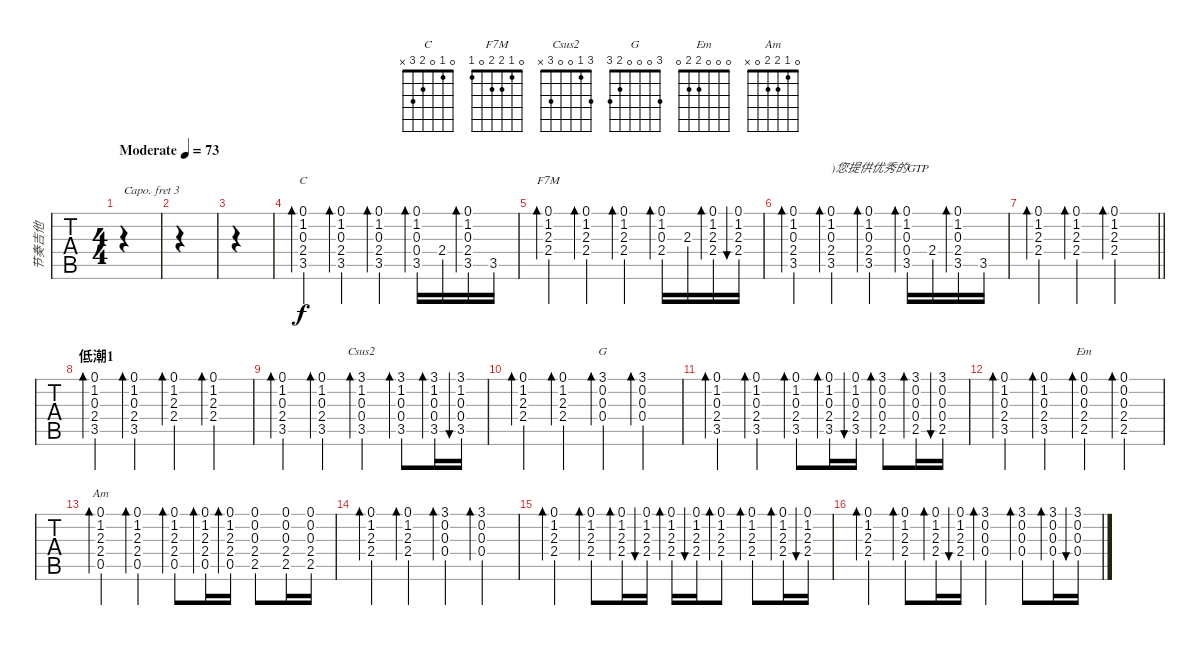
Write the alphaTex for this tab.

\track ("节奏吉他" "节奏吉他") {instrument acousticguitarsteel}
\staff {tabs}
\capo 3
\tuning (E4 B3 G3 D3 A2 E2) {hide}
\chord ("C" 0 1 0 2 3 x)
\chord ("F7M" 0 1 2 2 0 1)
\chord ("Csus2" 3 1 0 0 3 x)
\chord ("G" 3 0 0 0 2 3)
\chord ("Em" 0 0 0 2 2 0)
\chord ("Am" 0 1 2 2 0 x)
\ts (4 4)
\tempo (73 "Moderate")
\clef g2
\ks c
|
|
|
(0.1 1.2 0.3 2.4 3.5).4{bd 120 ch "C"} (0.1 1.2 0.3 2.4 3.5).4{bd 30} (0.1 1.2 0.3 2.4 3.5).4{bd 30} (0.1 1.2 0.3 0.4 3.5).16{bd 30} 2.4.16 (0.1 1.2 0.3 2.4 3.5).16{bd 30} 3.5.16 |
(0.1 1.2 2.3 2.4).4{bd 30 ch "F7M"} (0.1 1.2 2.3 2.4).4{bd 30} (0.1 1.2 2.3 2.4).4{bd 30} (0.1 1.2 0.3 2.4).16{bd 30} 2.3.16 (0.1 1.2 2.3 2.4).16{bd 30} (0.1 1.2 2.3 2.4).16{bu 30} |
(0.1 1.2 0.3 2.4 3.5).4{bd 30} (0.1 1.2 0.3 2.4 3.5).4{bd 30 txt ")您提供优秀的GTP"} (0.1 1.2 0.3 2.4 3.5).4{bd 30} (0.1 1.2 0.3 0.4 3.5).16{bd 30} 2.4.16 (0.1 1.2 0.3 2.4 3.5).16{bd 30} 3.5.16 |
\barLineRight lightlight
(0.1 1.2 2.3 2.4).4{bd 30} (0.1 1.2 2.3 2.4).4{bd 30} (0.1 1.2 2.3 2.4).2{bd 240} |
\section ("" "低潮1")
(0.1 1.2 0.3 2.4 3.5).4{bd 30} (0.1 1.2 0.3 2.4 3.5).4{bd 30} (0.1 1.2 2.3 2.4).4{bd 30} (0.1 1.2 2.3 2.4).4{bd 30} |
(0.1 1.2 0.3 2.4 3.5).4{bd 30} (0.1 1.2 0.3 2.4 3.5).4{bd 30} (3.1 1.2 0.3 0.4 3.5).4{bd 30 ch "Csus2"} (3.1 1.2 0.3 0.4 3.5).8{bd 30} (3.1 1.2 0.3 0.4 3.5).16{bd 30} (3.1 1.2 0.3 0.4 3.5).16{bu 30} |
(0.1 1.2 2.3 2.4).4{bd 30} (0.1 1.2 2.3 2.4).4{bd 30} (3.1 0.2 0.3 0.4).4{bd 30 ch "G"} (3.1 0.2 0.3 0.4).4{bd 30} |
(0.1 1.2 0.3 2.4 3.5).4{bd 30} (0.1 1.2 0.3 2.4 3.5).4{bd 30} (0.1 1.2 0.3 2.4 3.5).8{bd 30} (0.1 1.2 0.3 2.4 3.5).16{bd 30} (0.1 1.2 0.3 2.4 3.5).16{bu 30} (3.1 0.2 0.3 0.4 2.5).8{bd 30} (3.1 0.2 0.3 0.4 2.5).16{bd 30} (3.1 0.2 0.3 0.4 2.5).16{bu 30} |
(0.1 1.2 0.3 2.4 3.5).4{bd 30} (0.1 1.2 0.3 2.4 3.5).4{bd 30} (0.1 0.2 0.3 2.4 2.5).4{bd 30 ch "Em"} (0.1 0.2 0.3 2.4 2.5).4{bd 30} |
(0.1 1.2 2.3 2.4 0.5).4{bd 30 ch "Am"} (0.1 1.2 2.3 2.4 0.5).4{bd 30} (0.1 1.2 2.3 2.4 0.5).8{bd 30} (0.1 1.2 2.3 2.4 0.5).16{bd 30} (0.1 1.2 2.3 2.4 0.5).16{bd 30} (0.1 0.2 0.3 2.4 2.5).8 (0.1 0.2 0.3 2.4 2.5).16 (0.1 0.2 0.3 2.4 2.5).16 |
(0.1 1.2 2.3 2.4).4{bd 30} (0.1 1.2 2.3 2.4).4{bd 30} (3.1 0.2 0.3 0.4).4{bd 30} (3.1 0.2 0.3 0.4).4{bd 30} |
(0.1 1.2 2.3 2.4).4{bd 30} (0.1 1.2 2.3 2.4).8{bd 30} (0.1 1.2 2.3 2.4).16{bd 30} (0.1 1.2 2.3 2.4).16{bu 30} (0.1 1.2 2.3 2.4).16{bd 30} (0.1 1.2 2.3 2.4).16{bu 30} (0.1 1.2 2.3 2.4).8{bd 30} (0.1 1.2 2.3 2.4).8{bd 30} (0.1 1.2 2.3 2.4).16{bd 30} (0.1 1.2 2.3 2.4).16{bu 30} |
(0.1 1.2 2.3 2.4).4{bd 30} (0.1 1.2 2.3 2.4).8{bd 30} (0.1 1.2 2.3 2.4).16{bd 30} (0.1 1.2 2.3 2.4).16{bu 30} (3.1 0.2 0.3 0.4).4{bd 30} (3.1 0.2 0.3 0.4).8{bd 30} (3.1 0.2 0.3 0.4).16{bd 30} (3.1 0.2 0.3 0.4).16{bu 30}
